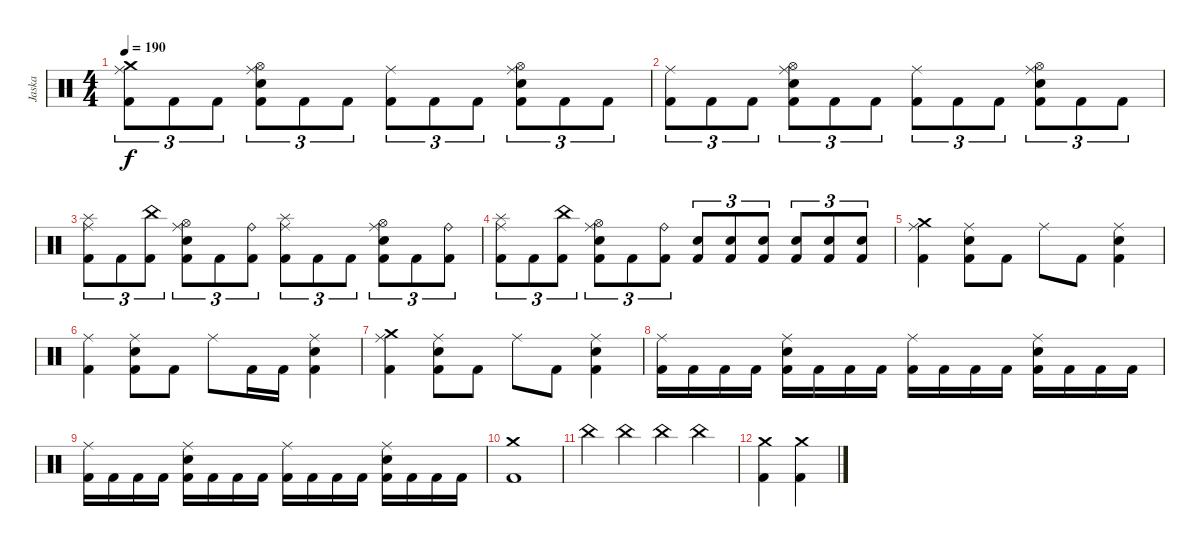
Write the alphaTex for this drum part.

\track ("Jaska" "Jaska") {instrument percussion}
\staff {score}
\articulation defaults
\ts (4 4)
\tempo 190
\clef neutral
\ks c
("Ride (middle)" "Crash medium (hit)" "Kick (hit) 2").8{tu (3 2) dy f} "Kick (hit) 2".8{tu (3 2)} "Kick (hit) 2".8{tu (3 2)} ("Ride (middle)" "Hi-Hat (open)" "Snare (hit) 2" "Kick (hit) 2").8{tu (3 2)} "Kick (hit) 2".8{tu (3 2)} "Kick (hit) 2".8{tu (3 2)} ("Ride (middle)" "Kick (hit) 2").8{tu (3 2)} "Kick (hit) 2".8{tu (3 2)} "Kick (hit) 2".8{tu (3 2)} ("Ride (middle)" "Hi-Hat (open)" "Snare (hit) 2" "Kick (hit) 2").8{tu (3 2)} "Kick (hit) 2".8{tu (3 2)} "Kick (hit) 2".8{tu (3 2)} |
("Ride (middle)" "Kick (hit) 2").8{tu (3 2)} "Kick (hit) 2".8{tu (3 2)} "Kick (hit) 2".8{tu (3 2)} ("Ride (middle)" "Hi-Hat (open)" "Snare (hit) 2" "Kick (hit) 2").8{tu (3 2)} "Kick (hit) 2".8{tu (3 2)} "Kick (hit) 2".8{tu (3 2)} ("Ride (middle)" "Kick (hit) 2").8{tu (3 2)} "Kick (hit) 2".8{tu (3 2)} "Kick (hit) 2".8{tu (3 2)} ("Ride (middle)" "Hi-Hat (open)" "Snare (hit) 2" "Kick (hit) 2").8{tu (3 2)} "Kick (hit) 2".8{tu (3 2)} "Kick (hit) 2".8{tu (3 2)} |
("Ride (middle)" "Splash (hit)" "Kick (hit) 2").8{tu (3 2)} "Kick (hit) 2".8{tu (3 2)} ("China (hit)" "Kick (hit) 2").8{tu (3 2)} ("Ride (middle)" "Hi-Hat (open)" "Snare (hit) 2" "Kick (hit) 2").8{tu (3 2)} "Kick (hit) 2".8{tu (3 2)} ("Ride (bell)" "Kick (hit) 2").8{tu (3 2)} ("Ride (middle)" "Splash (hit)" "Kick (hit) 2").8{tu (3 2)} "Kick (hit) 2".8{tu (3 2)} "Kick (hit) 2".8{tu (3 2)} ("Ride (middle)" "Hi-Hat (open)" "Snare (hit) 2" "Kick (hit) 2").8{tu (3 2)} "Kick (hit) 2".8{tu (3 2)} ("Ride (bell)" "Kick (hit) 2").8{tu (3 2)} |
("Ride (middle)" "Splash (hit)" "Kick (hit) 2").8{tu (3 2)} "Kick (hit) 2".8{tu (3 2)} ("China (hit)" "Kick (hit) 2").8{tu (3 2)} ("Ride (middle)" "Hi-Hat (open)" "Snare (hit) 2" "Kick (hit) 2").8{tu (3 2)} "Kick (hit) 2".8{tu (3 2)} ("Ride (bell)" "Kick (hit) 2").8{tu (3 2)} ("Snare (hit) 2" "Kick (hit) 2").8{tu (3 2)} ("Snare (hit) 2" "Kick (hit) 2").8{tu (3 2)} ("Snare (hit) 2" "Kick (hit) 2").8{tu (3 2)} ("Snare (hit) 2" "Kick (hit) 2").8{tu (3 2)} ("Snare (hit) 2" "Kick (hit) 2").8{tu (3 2)} ("Snare (hit) 2" "Kick (hit) 2").8{tu (3 2)} |
("Crash medium (hit)" "Ride (middle)" "Kick (hit) 2").4 ("Ride (middle)" "Snare (hit) 2" "Kick (hit) 2").8 "Kick (hit) 2".8 "Ride (middle)".8 "Kick (hit) 2".8 ("Ride (middle)" "Snare (hit) 2" "Kick (hit) 2").4 |
("Ride (middle)" "Kick (hit) 2").4 ("Ride (middle)" "Snare (hit) 2" "Kick (hit) 2").8 "Kick (hit) 2".8 "Ride (middle)".8 "Kick (hit) 2".16 "Kick (hit) 2".16 ("Ride (middle)" "Snare (hit) 2" "Kick (hit) 2").4 |
("Crash medium (hit)" "Ride (middle)" "Kick (hit) 2").4 ("Ride (middle)" "Snare (hit) 2" "Kick (hit) 2").8 "Kick (hit) 2".8 "Ride (middle)".8 "Kick (hit) 2".8 ("Ride (middle)" "Snare (hit) 2" "Kick (hit) 2").4 |
("Ride (middle)" "Kick (hit) 2").16 "Kick (hit) 2".16 "Kick (hit) 2".16 "Kick (hit) 2".16 ("Ride (middle)" "Snare (hit) 2" "Kick (hit) 2").16 "Kick (hit) 2".16 "Kick (hit) 2".16 "Kick (hit) 2".16 ("Ride (middle)" "Kick (hit) 2").16 "Kick (hit) 2".16 "Kick (hit) 2".16 "Kick (hit) 2".16 ("Ride (middle)" "Snare (hit) 2" "Kick (hit) 2").16 "Kick (hit) 2".16 "Kick (hit) 2".16 "Kick (hit) 2".16 |
("Ride (middle)" "Kick (hit) 2").16 "Kick (hit) 2".16 "Kick (hit) 2".16 "Kick (hit) 2".16 ("Ride (middle)" "Snare (hit) 2" "Kick (hit) 2").16 "Kick (hit) 2".16 "Kick (hit) 2".16 "Kick (hit) 2".16 ("Ride (middle)" "Kick (hit) 2").16 "Kick (hit) 2".16 "Kick (hit) 2".16 "Kick (hit) 2".16 ("Ride (middle)" "Snare (hit) 2" "Kick (hit) 2").16 "Kick (hit) 2".16 "Kick (hit) 2".16 "Kick (hit) 2".16 |
("Crash medium (hit)" "Kick (hit) 2").1 |
"China (hit)".4 "China (hit)".4 "China (hit)".4 "China (hit)".4 |
("Crash medium (hit)" "Kick (hit) 2").4 ("Crash medium (hit)" "Kick (hit) 2").4
